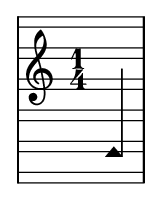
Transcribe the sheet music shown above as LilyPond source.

\version "2.14.0"

\header {
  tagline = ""
}

\paper {
  #(set-paper-size "a10")
}

%Customizing note head stencils based on pitch
%Defining stencils

upTriangle =
#(ly:make-stencil 
	(list 'embedded-ps
    "gsave
      currentpoint translate
      newpath
      -.1875 -.5 moveto
      .65625 .5 lineto
      1.5 -.5 lineto
      closepath
      fill
      grestore" )
    (cons -.1875 1.5)
    (cons -.5 .5)
)

downTriangle =
#(ly:make-stencil 
	(list 'embedded-ps
    "gsave
      currentpoint translate

      newpath
      .08 .34 moveto
      .65625 -.4 lineto
      1.2325 .34 lineto
      closepath
      0.12 setlinewidth
      stroke      

      newpath
      -.0775 .43 moveto
      .65625 -.43 lineto
      1.39 .43 lineto
      closepath
      0.1 setlinewidth
      stroke      
	  
	  newpath
      -.1675 .48 moveto
      .65625 -.48 lineto
      1.48 .48 lineto
      closepath
      0.04 setlinewidth
      stroke

      grestore" )
    (cons -.1875 1.5)
    (cons -.5 .5)
)

upTriLgr = 
#(ly:make-stencil 
	(list 'embedded-ps
    "gsave
      currentpoint translate
      newpath
      -.1875 -.5 moveto
      .65625 .5 lineto
      1.5 -.5 lineto
      closepath
      fill
	  newpath
	  -.5 0 moveto
	  1.8 0 lineto
      closepath
      .19 setlinewidth
      stroke  
      grestore" )
    (cons -.1875 1.5)
    (cons -.5 .5)
)

downTriLgr =
#(ly:make-stencil 
	(list 'embedded-ps
    "gsave
      currentpoint translate
      newpath
      .08 .34 moveto
      .65625 -.4 lineto
      1.2325 .34 lineto
      closepath
      0.12 setlinewidth
      stroke      
      newpath
      -.0775 .43 moveto
      .65625 -.43 lineto
      1.39 .43 lineto
      closepath
      0.1 setlinewidth
      stroke      
	  newpath
      -.1675 .48 moveto
      .65625 -.48 lineto
      1.48 .48 lineto
      closepath
      0.04 setlinewidth
      stroke
	  newpath
	  -.5 0 moveto
	  1.8 0 lineto
      closepath
      .19 setlinewidth
      stroke  
      grestore" )
    (cons -.1875 1.5)
    (cons -.5 .5)
)

%Based on the pitch's semitone, which note head
#(define (semitone-to-stencil semitone)
         (let ((s (modulo semitone 12)))
         	(case s
		((11) upTriLgr)
		((0) downTriLgr)
		(else (if (= (remainder semitone 2) 0) downTriangle upTriangle))
	))
)

%Get the pitch from the grob, convert to semitone, and send it on
#(define (stencil-notehead grob)
   (semitone-to-stencil 
	 (ly:pitch-semitones (ly:event-property (event-cause grob) 'pitch))))


%Begin stem attachment adjustment code
%Assign stem attachment values to variables

upTriUpStem 	= #'(1 . -1)
upTridownStem 	= #'(1 . .9)
downTriUpStem	= #'(1 . .9)
downTriDownStem	= #'(1 . -1)

%Based on the pitch, is the stem up or down, 
%Then based on pitch is the note head an up or down triangle

#(define (pitch-to-stem pitch stemdir)
	(if (= (modulo (ly:pitch-semitones pitch) 2) 1) 
		(if (= UP stemdir) upTriUpStem upTridownStem)		
		(if (= DOWN stemdir) downTriDownStem downTriUpStem)
	)
)

%Get the stem from notehead grob
#(define (notehead-get-notecolumn nhgrob)
   (ly:grob-parent nhgrob X))

#(define (notehead-get-stem nhgrob)
   (let ((notecolumn (notehead-get-notecolumn nhgrob)))
     (ly:grob-object notecolumn 'stem)))

%Get the pitch and stem direction from the grob and send it on
#(define (stem-adjuster nhgrob)
	(pitch-to-stem
	    (ly:event-property (event-cause nhgrob) 'pitch) 
		(ly:grob-property (notehead-get-stem nhgrob) 'direction) ))

%Begin double-stem for half note code
#(define (doubleStemmer grob)
   (if (= 1 (ly:grob-property grob 'duration-log))

		(ly:stencil-combine-at-edge
              (ly:stem::print grob)
              X
              (- (ly:grob-property grob 'direction))
              (ly:stem::print grob)
              -.42 0) ;; note: use .15 for other side

		(ly:stem::print grob)
	)
)

%End customization scripts


upTriangleEmpty =
#(ly:make-stencil 
	(list 'embedded-ps
    "gsave
      currentpoint translate
      newpath
      -.1875 -.5 moveto
      .65625 .5 lineto
      1.5 -.5 lineto
      closepath
      0.19 setlinewidth
      stroke
      grestore" )
    (cons -.1875 1.5)
    (cons -.5 .5)
)

upTriangleFull =
#(ly:make-stencil 
	(list 'embedded-ps
    "gsave
      currentpoint translate
      newpath
      -.1875 -.5 moveto
      .65625 .5 lineto
      1.5 -.5 lineto
      closepath
      fill
      grestore" )
    (cons -.1875 1.5)
    (cons -.5 .5)
)

downTriangleEmpty =
#(ly:make-stencil 
	(list 'embedded-ps
    "gsave
      currentpoint translate

      newpath
      .08 .34 moveto
      .65625 -.4 lineto
      1.2325 .34 lineto
      closepath
      0.12 setlinewidth
      stroke      

      newpath
      -.0775 .43 moveto
      .65625 -.43 lineto
      1.39 .43 lineto
      closepath
      0.1 setlinewidth
      stroke      
	  
	  newpath
      -.1675 .48 moveto
      .65625 -.48 lineto
      1.48 .48 lineto
      closepath
      0.04 setlinewidth
      stroke

      grestore" )
    (cons -.1875 1.5)
    (cons -.5 .5)
)

downTriangleFull =
#(ly:make-stencil 
	(list 'embedded-ps
    "gsave
      currentpoint translate

      newpath
      .08 .34 moveto
      .65625 -.4 lineto
      1.2325 .34 lineto
      closepath
      0.12 setlinewidth
      stroke      

      newpath
      -.0775 .43 moveto
      .65625 -.43 lineto
      1.39 .43 lineto
      closepath
      0.1 setlinewidth
      stroke      
	  
	  newpath
      -.1675 .48 moveto
      .65625 -.48 lineto
      1.48 .48 lineto
      closepath
      fill

      grestore" )
    (cons -.1875 1.5)
    (cons -.5 .5)
)

upTriLgr = 
#(ly:make-stencil 
	(list 'embedded-ps
    "gsave
      currentpoint translate
      newpath
      -.1875 -.5 moveto
      .65625 .5 lineto
      1.5 -.5 lineto
      closepath
      0.19 setlinewidth
      stroke
	  newpath
	  -.5 0 moveto
	  1.8 0 lineto
      closepath
      .19 setlinewidth
      stroke  
      grestore" )
    (cons -.1875 1.5)
    (cons -.5 .5)
)

downTriLgr =
#(ly:make-stencil 
	(list 'embedded-ps
    "gsave
      currentpoint translate
      newpath
      .08 .34 moveto
      .65625 -.4 lineto
      1.2325 .34 lineto
      closepath
      0.12 setlinewidth
      stroke      
      newpath
      -.0775 .43 moveto
      .65625 -.43 lineto
      1.39 .43 lineto
      closepath
      0.1 setlinewidth
      stroke      
	  newpath
      -.1675 .48 moveto
      .65625 -.48 lineto
      1.48 .48 lineto
      closepath
      0.04 setlinewidth
      stroke
	  newpath
	  -.5 0 moveto
	  1.8 0 lineto
      closepath
      .19 setlinewidth
      stroke  
      grestore" )
    (cons -.1875 1.5)
    (cons -.5 .5)
)

%Based on the pitch's semitone, which note head
#(define (semitone-to-stencil semitone)
         (let ((s (modulo semitone 12)))
         	(case s
		((11) upTriLgr)
		((0) downTriLgr)
                ((2 4) downTriangleEmpty)
                ((5 7 9) upTriangleEmpty)
                ((1 3) upTriangleFull)
                ((6 8 10) downTriangleFull)
	))
)

%Get the pitch from the grob, convert to semitone, and send it on
#(define (stencil-notehead grob)
   (semitone-to-stencil 
	 (ly:pitch-semitones (ly:event-property (event-cause grob) 'pitch))))


%Begin stem attachment adjustment code
%Assign stem attachment values to variables

upTriUpStem 	= #'(1 . -1)
upTridownStem 	= #'(1 . .9)
downTriUpStem	= #'(1 . .9)
downTriDownStem	= #'(1 . -1)

%Based on the pitch, is the stem up or down, 
%Then based on pitch is the note head an up or down triangle

#(define (pitch-to-stem pitch stemdir)
	(if (= (modulo (ly:pitch-semitones pitch) 2) 1) 
		(if (= UP stemdir) upTriUpStem upTridownStem)		
		(if (= DOWN stemdir) downTriDownStem downTriUpStem)
	)
)

%Get the stem from notehead grob
#(define (notehead-get-notecolumn nhgrob)
   (ly:grob-parent nhgrob X))

#(define (notehead-get-stem nhgrob)
   (let ((notecolumn (notehead-get-notecolumn nhgrob)))
     (ly:grob-object notecolumn 'stem)))

%Get the pitch and stem direction from the grob and send it on
#(define (stem-adjuster nhgrob)
	(pitch-to-stem
	    (ly:event-property (event-cause nhgrob) 'pitch) 
		(ly:grob-property (notehead-get-stem nhgrob) 'direction) ))

%Begin double-stem for half note code
#(define (doubleStemmer grob)
   (if (= 1 (ly:grob-property grob 'duration-log))

		(ly:stencil-combine-at-edge
              (ly:stem::print grob)
              X
              (- (ly:grob-property grob 'direction))
              (ly:stem::print grob)
              -.42 0) ;; note: use .15 for other side

		(ly:stem::print grob)
	)
)

%End customization scripts

down = {
      \override Stem #'direction = #DOWN     
}

up = {
      \override Stem #'direction = #UP
}

nl = {
      \once \override Score.RehearsalMark #'transparent = ##t
      \mark "C"
}

tn = {
  \override Staff.StaffSymbol #'line-positions = #'(10 8 4 2 -2 -4 -8 -10 -14 -16 -20 -22)
  \override NoteHead #'stem-attachment = #stem-adjuster
  \override NoteHead #'stencil = #stencil-notehead
  \override Stem #'stencil = #doubleStemmer
}

notes = \relative c {
      \time 1/4
      \autoBeamOff

      \up
      dis,4
}

\new Staff \with {
  \remove "Accidental_engraver"
  \remove "Key_engraver" 
  staffLineLayoutFunction = #(lambda (p) (floor (/ (+ (ly:pitch-semitones p) 1) 2)))
  middleCPosition = #-6
  clefGlyph = #"clefs.G"
  clefPosition = #(+ -6 4)
}
{
  \tn
  \notes 
}


